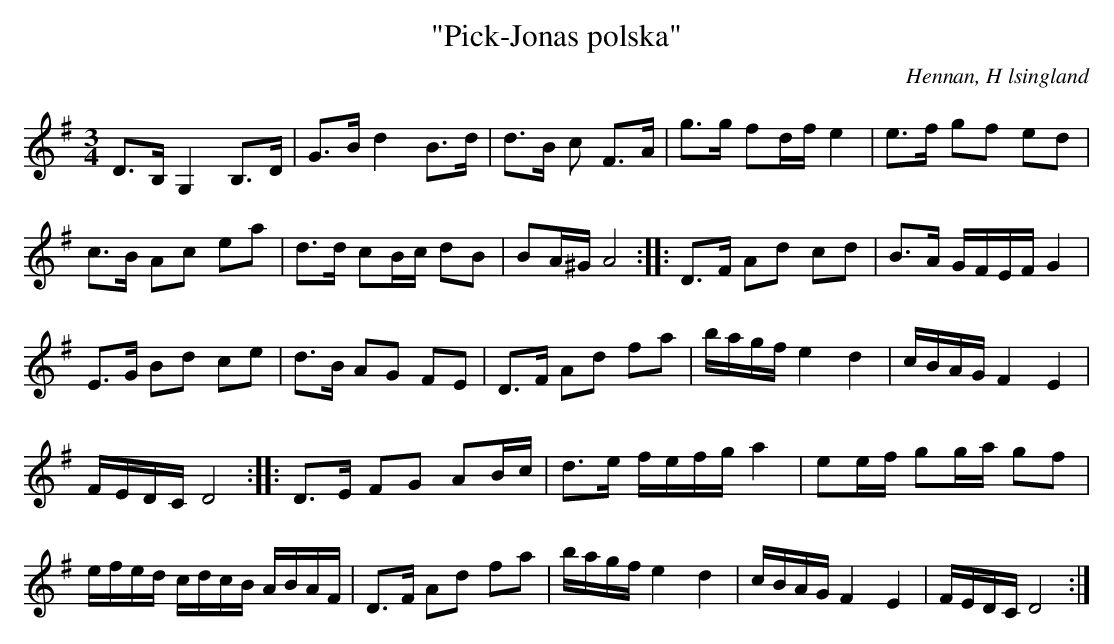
X:1
T: "Pick-Jonas polska"
O: Hennan, H lsingland
M: 3/4
L: 1/8
K: G
D>B, G,2 B,>D | G>B d2 B>d | d>B c F>A| g>g fd/f/ e2 | e>f gf ed |
c>B Ac ea | d>d cB/c/ dB | BA/^G/ A4 :: D>F Ad cd | B>A G/F/E/F/ G2 |
E>G Bd ce | d>B AG FE | D>F Ad fa | b/a/g/f/ e2 d2 | c/B/A/G/ F2 E2 |
F/E/D/C/ D4 :: D>E FG AB/c/ | d>e f/e/f/g/ a2 | ee/f/ gg/a/ gf |
e/f/e/d/ c/d/c/B/ A/B/A/F/ | D>F Ad fa | b/a/g/f/ e2 d2 | c/B/A/G/ F2 E2 | F/E/D/C/ D4 :|]
